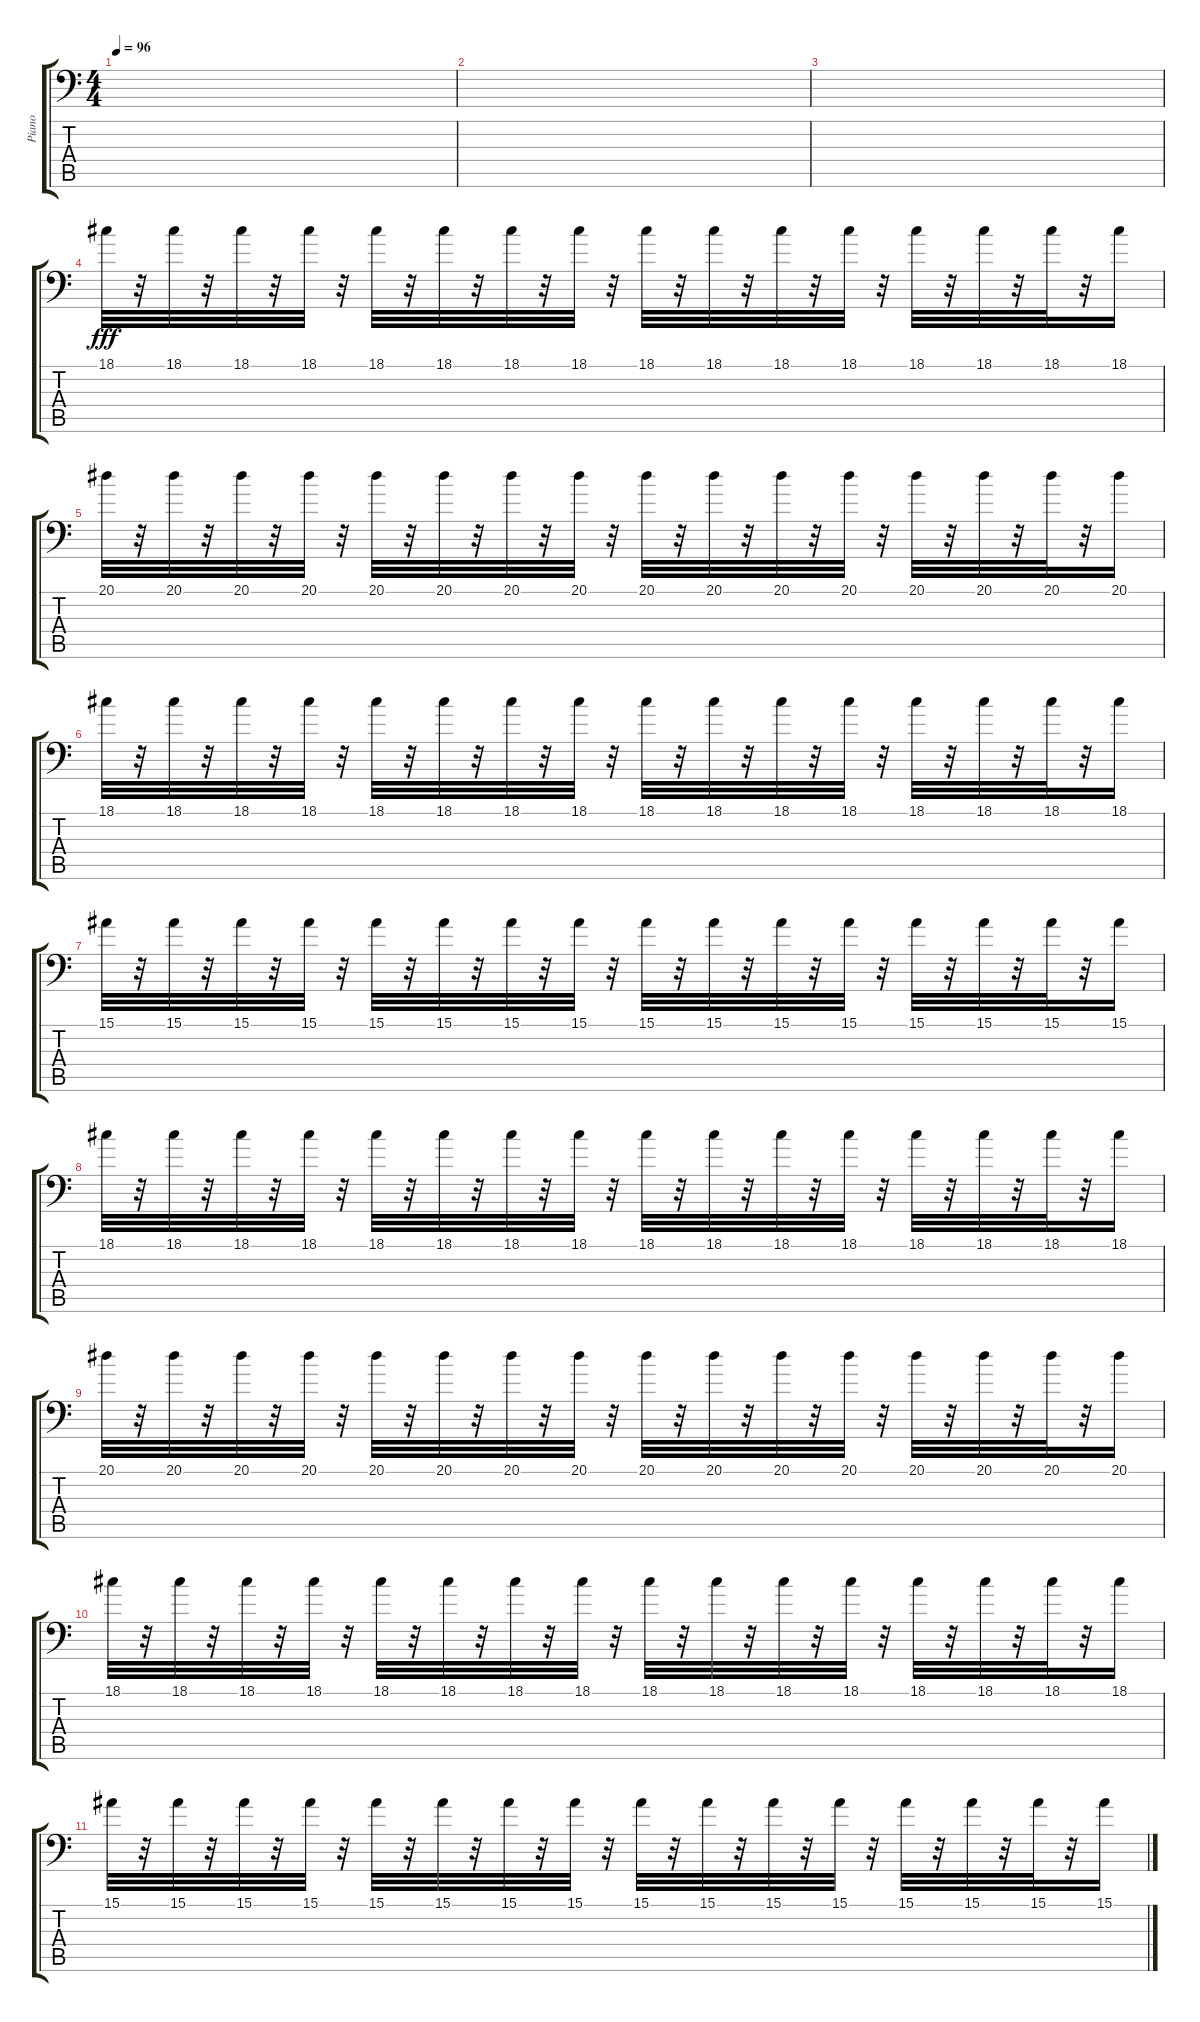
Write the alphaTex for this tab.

\track ("Piano" "Piano") {instrument acousticgrandpiano}
\staff {score tabs}
\tuning (G3 D3 Bb2 F2 C2 F1) {hide}
\ts (4 4)
\tempo 96
\clef f4
\ks c
|
|
|
18.1.32{dy fff balance 8} r.32 18.1.32{balance 7} r.32 18.1.32{balance 9} r.32 18.1.32{balance 12} r.32 18.1.32{balance 14} r.32 18.1.32{balance 15} r.32 18.1.32{balance 12} r.32 18.1.32{balance 10} r.32 18.1.32{balance 7} r.32 18.1.32{balance 5} r.32 18.1.32{balance 3} r.32 18.1.32{balance 3} r.32 18.1.32{balance 6} r.32 18.1.32{balance 8} r.32 18.1.32{balance 11} r.32 18.1.16{balance 13} |
20.1.32{balance 14} r.32 20.1.32{balance 13} r.32 20.1.32{balance 11} r.32 20.1.32{balance 8} r.32 20.1.32{balance 6} r.32 20.1.32{balance 4} r.32 20.1.32{balance 2} r.32 20.1.32{balance 5} r.32 20.1.32{balance 7} r.32 20.1.32{balance 9} r.32 20.1.32{balance 12} r.32 20.1.32{balance 14} r.32 20.1.32{balance 14} r.32 20.1.32{balance 12} r.32 20.1.32{balance 10} r.32 20.1.16{balance 7} |
18.1.32{balance 3} r.32 18.1.32{balance 2} r.32 18.1.32{balance 4} r.32 18.1.32{balance 8} r.32 18.1.32{balance 8} r.32 18.1.32{balance 11} r.32 18.1.32{balance 13} r.32 18.1.32{balance 15} r.32 18.1.32{balance 13} r.32 18.1.32{balance 11} r.32 18.1.32{balance 8} r.32 18.1.32{balance 6} r.32 18.1.32{balance 3} r.32 18.1.32{balance 4} r.32 18.1.32{balance 5} r.32 18.1.16{balance 9} |
15.1.32{balance 3} r.32 15.1.32{balance 2} r.32 15.1.32{balance 4} r.32 15.1.32{balance 8} r.32 15.1.32{balance 8} r.32 15.1.32{balance 11} r.32 15.1.32{balance 13} r.32 15.1.32{balance 15} r.32 15.1.32{balance 13} r.32 15.1.32{balance 11} r.32 15.1.32{balance 8} r.32 15.1.32{balance 6} r.32 15.1.32{balance 3} r.32 15.1.32{balance 4} r.32 15.1.32{balance 5} r.32 15.1.16{balance 9} |
18.1.32{balance 8} r.32 18.1.32{balance 7} r.32 18.1.32{balance 9} r.32 18.1.32{balance 12} r.32 18.1.32{balance 14} r.32 18.1.32{balance 15} r.32 18.1.32{balance 12} r.32 18.1.32{balance 10} r.32 18.1.32{balance 7} r.32 18.1.32{balance 5} r.32 18.1.32{balance 3} r.32 18.1.32{balance 3} r.32 18.1.32{balance 6} r.32 18.1.32{balance 8} r.32 18.1.32{balance 11} r.32 18.1.16{balance 13} |
20.1.32{balance 14} r.32 20.1.32{balance 13} r.32 20.1.32{balance 11} r.32 20.1.32{balance 8} r.32 20.1.32{balance 6} r.32 20.1.32{balance 4} r.32 20.1.32{balance 2} r.32 20.1.32{balance 5} r.32 20.1.32{balance 7} r.32 20.1.32{balance 9} r.32 20.1.32{balance 12} r.32 20.1.32{balance 14} r.32 20.1.32{balance 14} r.32 20.1.32{balance 12} r.32 20.1.32{balance 10} r.32 20.1.16{balance 7} |
18.1.32{balance 3} r.32 18.1.32{balance 2} r.32 18.1.32{balance 4} r.32 18.1.32{balance 8} r.32 18.1.32{balance 8} r.32 18.1.32{balance 11} r.32 18.1.32{balance 13} r.32 18.1.32{balance 15} r.32 18.1.32{balance 13} r.32 18.1.32{balance 11} r.32 18.1.32{balance 8} r.32 18.1.32{balance 6} r.32 18.1.32{balance 3} r.32 18.1.32{balance 4} r.32 18.1.32{balance 5} r.32 18.1.16{balance 9} |
15.1.32{balance 3} r.32 15.1.32{balance 2} r.32 15.1.32{balance 4} r.32 15.1.32{balance 8} r.32 15.1.32{balance 8} r.32 15.1.32{balance 11} r.32 15.1.32{balance 13} r.32 15.1.32{balance 15} r.32 15.1.32{balance 13} r.32 15.1.32{balance 11} r.32 15.1.32{balance 8} r.32 15.1.32{balance 6} r.32 15.1.32{balance 3} r.32 15.1.32{balance 4} r.32 15.1.32{balance 5} r.32 15.1.16{balance 9}
